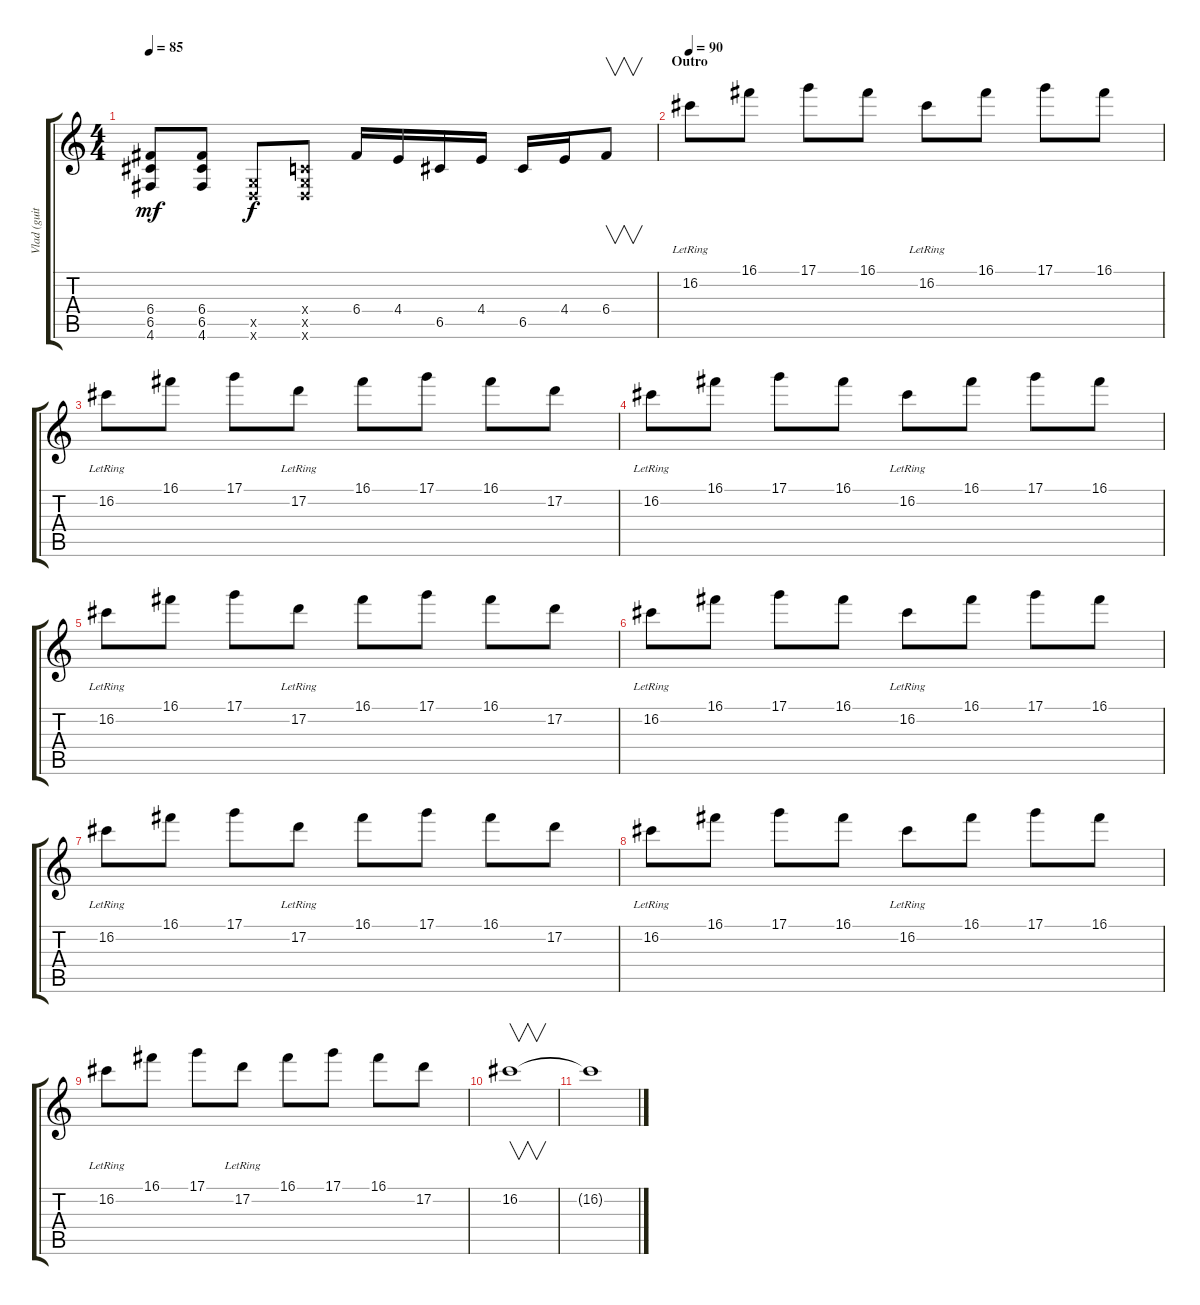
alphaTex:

\track ("Vlad (guitare solo)" "Vlad (guit") {instrument distortionguitar}
\staff {score tabs}
\tuning (D4 A3 F3 C3 G2 D2) {hide}
\ts (4 4)
\tempo 85
\clef g2
\ks c
(6.4 6.5 4.6).8{dy mf} (6.4 6.5 4.6).8 (0.5{x} 0.6{x}).8{dy f} (0.4{x} 0.5{x} 0.6{x}).8 6.4.16 4.4.16 6.5.16 4.4.16 6.5.16 4.4.16 6.4.8{v} |
\section ("" "Outro")
\tempo 90
16.2{lr}.8{volume 11 balance 8 instrument overdrivenguitar} 16.1.8 17.1.8 16.1.8 16.2{lr}.8 16.1.8 17.1.8 16.1.8 |
16.2{lr}.8 16.1.8 17.1.8 17.2{lr}.8 16.1.8 17.1.8 16.1.8 17.2.8 |
16.2{lr}.8 16.1.8 17.1.8 16.1.8 16.2{lr}.8 16.1.8 17.1.8 16.1.8 |
16.2{lr}.8 16.1.8 17.1.8 17.2{lr}.8 16.1.8 17.1.8 16.1.8 17.2.8 |
16.2{lr}.8 16.1.8 17.1.8 16.1.8 16.2{lr}.8 16.1.8 17.1.8 16.1.8 |
16.2{lr}.8 16.1.8 17.1.8 17.2{lr}.8 16.1.8 17.1.8 16.1.8 17.2.8 |
16.2{lr}.8 16.1.8 17.1.8 16.1.8 16.2{lr}.8 16.1.8 17.1.8 16.1.8 |
16.2{lr}.8 16.1.8 17.1.8 17.2{lr}.8 16.1.8 17.1.8 16.1.8 17.2.8 |
16.2.1{v volume 0} |
16.2{t}.1
